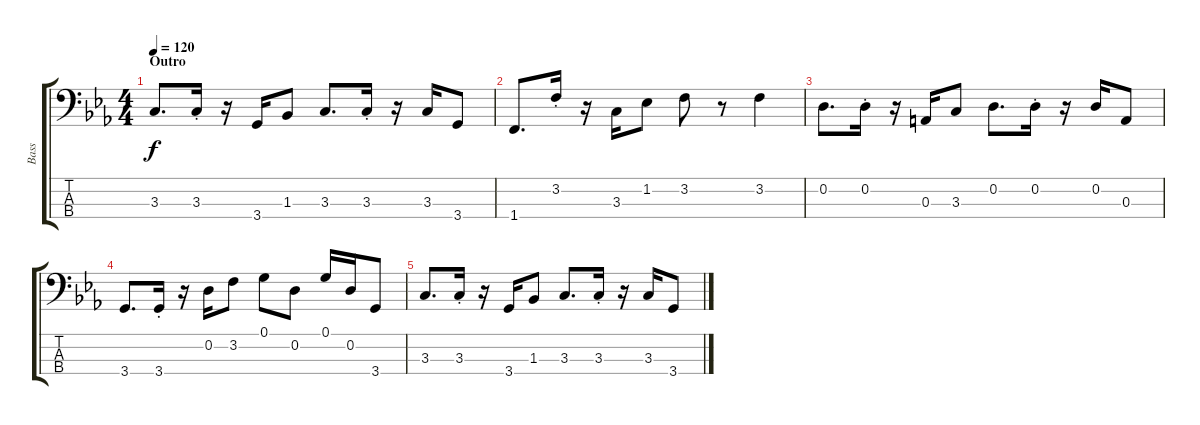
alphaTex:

\track ("Bass" "Bass") {instrument electricbassfinger}
\staff {score tabs}
\tuning (G2 D2 A1 E1) {hide}
\ts (4 4)
\section ("" "Outro")
\tempo 120
\clef f4
\ks eb
3.3.8{d dy f} 3.3{st}.16 r.16 3.4.16 1.3.8 3.3.8{d} 3.3{st}.16 r.16 3.3.16 3.4.8 |
1.4.8{d} 3.2{st}.16 r.16 3.3.16 1.2.8 3.2.8 r.8 3.2.4 |
0.2.8{d} 0.2{st}.16 r.16 0.3.16 3.3.8 0.2.8{d} 0.2{st}.16 r.16 0.2.16 0.3.8 |
3.4.8{d} 3.4{st}.16 r.16 0.2.16 3.2.8 0.1.8 0.2.8 0.1.16 0.2.16 3.4.8 |
3.3.8{d} 3.3{st}.16 r.16 3.4.16 1.3.8 3.3.8{d} 3.3{st}.16 r.16 3.3.16 3.4.8
